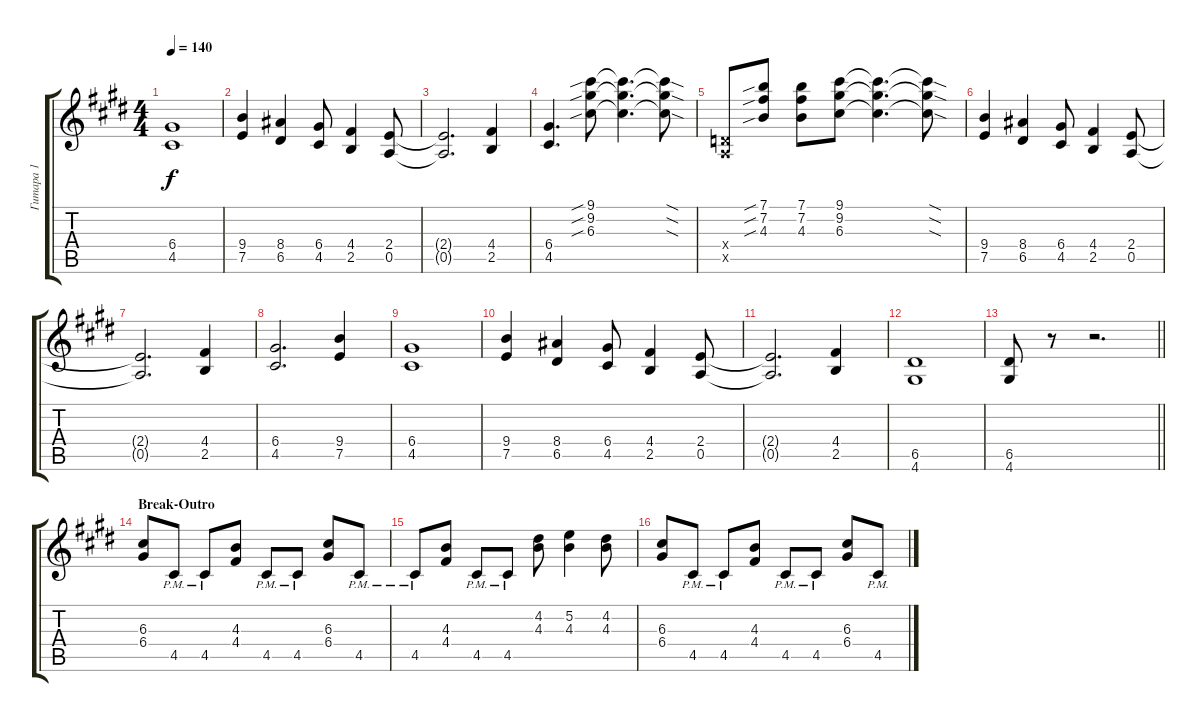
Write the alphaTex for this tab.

\track ("Гитара 1" "Гитара 1") {instrument distortionguitar}
\staff {score tabs}
\tuning (E4 B3 G3 D3 A2 E2) {hide}
\ts (4 4)
\tempo 140
\clef g2
\ks c#minor
(6.4 4.5).1{dy f} |
(9.4 7.5).4 (8.4 6.5).4 (6.4 4.5).8 (4.4 2.5).4 (2.4 0.5).8 |
(2.4{t} 0.5{t}).2{d} (4.4 2.5).4 |
(6.4 4.5).4{d} (9.1{sib} 9.2{sib} 6.3{sib}).8 (9.1{t} 9.2{t} 6.3{t}).4{d} (9.1{sod t} 9.2{sod t} 6.3{sod t}).8 |
(0.4{x} 0.5{x}).8 (7.1{sib} 7.2{sib} 4.3{sib}).8 (7.1 7.2 4.3).8 (9.1 9.2 6.3).8 (9.1{t} 9.2{t} 6.3{t}).4{d} (9.1{sod t} 9.2{sod t} 6.3{sod t}).8 |
(9.4 7.5).4 (8.4 6.5).4 (6.4 4.5).8 (4.4 2.5).4 (2.4 0.5).8 |
(2.4{t} 0.5{t}).2{d} (4.4 2.5).4 |
(6.4 4.5).2{d} (9.4 7.5).4 |
(6.4 4.5).1 |
(9.4 7.5).4 (8.4 6.5).4 (6.4 4.5).8 (4.4 2.5).4 (2.4 0.5).8 |
(2.4{t} 0.5{t}).2{d} (4.4 2.5).4 |
(6.5 4.6).1 |
\barLineRight lightlight
(6.5 4.6).8 r.8 r.2{d} |
\section ("" "Break-Outro")
(6.3 6.4).8 4.5{pm}.8 4.5{pm}.8 (4.3 4.4).8 4.5{pm}.8 4.5{pm}.8 (6.3 6.4).8 4.5{pm}.8 |
4.5{pm}.8 (4.3 4.4).8 4.5{pm}.8 4.5{pm}.8 (4.2 4.3).8 (5.2 4.3).4 (4.2 4.3).8 |
(6.3 6.4).8 4.5{pm}.8 4.5{pm}.8 (4.3 4.4).8 4.5{pm}.8 4.5{pm}.8 (6.3 6.4).8 4.5{pm}.8
